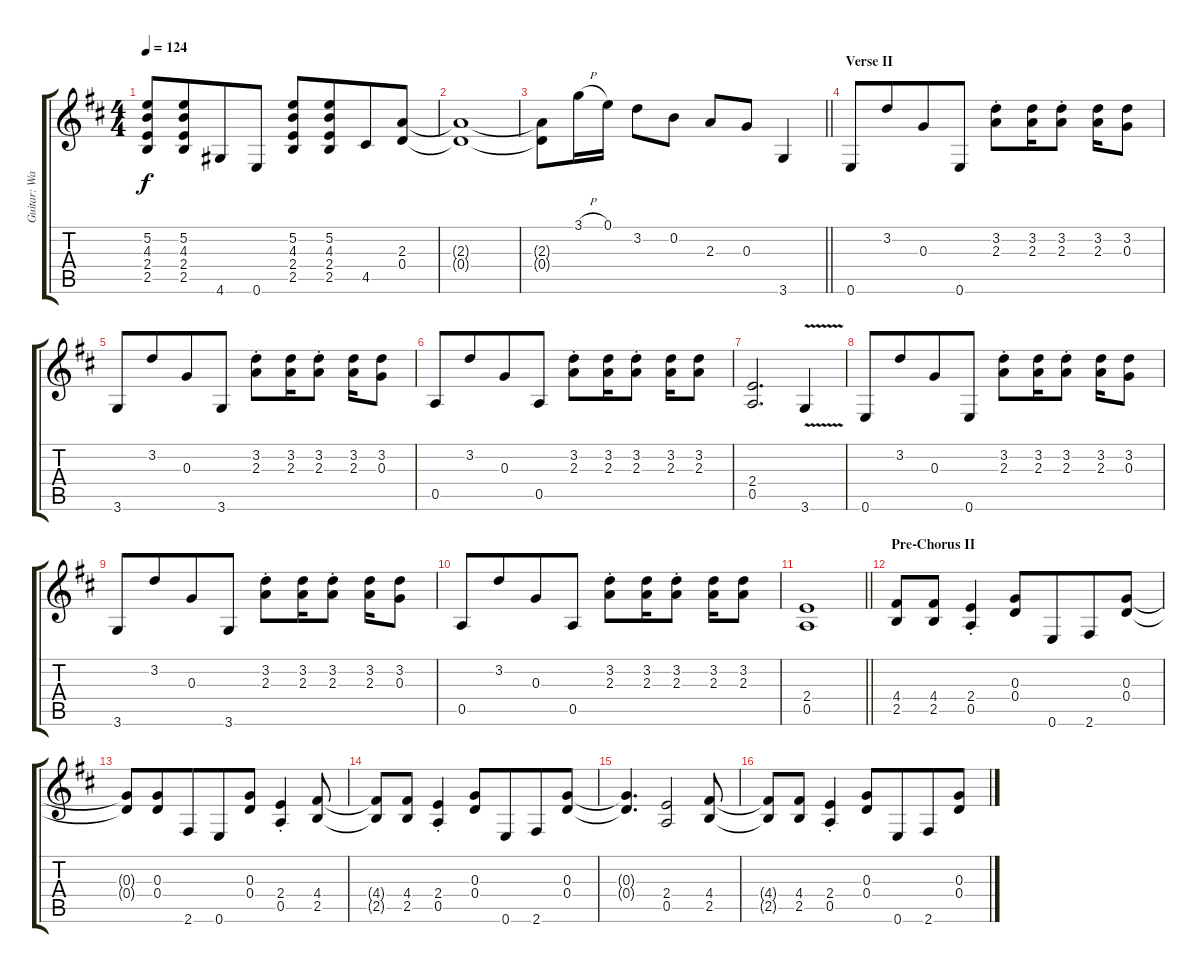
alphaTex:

\track ("Guitar: Warren" "Guitar: Wa") {instrument distortionguitar}
\staff {score tabs}
\tuning (E4 B3 G3 D3 A2 E2) {hide}
\ts (4 4)
\tempo 124
\clef g2
\ks d
(5.2 4.3 2.4 2.5).8{dy f} (5.2 4.3 2.4 2.5).8{beam merge} 4.6.8 0.6.8 (5.2 4.3 2.4 2.5).8 (5.2 4.3 2.4 2.5).8{beam merge} 4.5.8 (2.3 0.4).8 |
(2.3{t} 0.4{t}).1 |
\barLineRight lightlight
(2.3{t} 0.4{t}).8 3.1{h}.16 0.1.16 3.2.8 0.2.8 2.3.8 0.3.8 3.6.4 |
\section ("" "Verse II")
0.6.8 3.2.8{beam merge} 0.3.8 0.6.8 (3.2{st} 2.3{st}).8 (3.2 2.3).16 (3.2{st} 2.3{st}).8 (3.2 2.3).16 (3.2 0.3).8 |
3.6.8 3.2.8{beam merge} 0.3.8 3.6.8 (3.2{st} 2.3{st}).8 (3.2 2.3).16 (3.2{st} 2.3{st}).8 (3.2 2.3).16 (3.2 0.3).8 |
0.5.8 3.2.8{beam merge} 0.3.8 0.5.8 (3.2{st} 2.3{st}).8 (3.2 2.3).16 (3.2{st} 2.3{st}).8 (3.2 2.3).16 (3.2 2.3).8 |
(2.4 0.5).2{d} 3.6{v}.4 |
0.6.8 3.2.8{beam merge} 0.3.8 0.6.8 (3.2{st} 2.3{st}).8 (3.2 2.3).16 (3.2{st} 2.3{st}).8 (3.2 2.3).16 (3.2 0.3).8 |
3.6.8 3.2.8{beam merge} 0.3.8 3.6.8 (3.2{st} 2.3{st}).8 (3.2 2.3).16 (3.2{st} 2.3{st}).8 (3.2 2.3).16 (3.2 0.3).8 |
0.5.8 3.2.8{beam merge} 0.3.8 0.5.8 (3.2{st} 2.3{st}).8 (3.2 2.3).16 (3.2{st} 2.3{st}).8 (3.2 2.3).16 (3.2 2.3).8 |
\barLineRight lightlight
(2.4 0.5).1 |
\section ("" "Pre-Chorus II")
(4.4 2.5).8 (4.4 2.5).8 (2.4{st} 0.5{st}).4 (0.3 0.4).8 0.6.8{beam merge} 2.6.8 (0.3 0.4).8 |
(0.3{t} 0.4{t}).8 (0.3 0.4).8{beam merge} 2.6.8 0.6.8{beam merge} (0.3 0.4).8 (2.4{st} 0.5{st}).4 (4.4 2.5).8 |
(4.4{t} 2.5{t}).8 (4.4 2.5).8 (2.4{st} 0.5{st}).4 (0.3 0.4).8 0.6.8{beam merge} 2.6.8 (0.3 0.4).8 |
(0.3{t} 0.4{t}).4{d} (2.4 0.5).2 (4.4 2.5).8 |
(4.4{t} 2.5{t}).8 (4.4 2.5).8 (2.4{st} 0.5{st}).4 (0.3 0.4).8 0.6.8{beam merge} 2.6.8 (0.3 0.4).8
